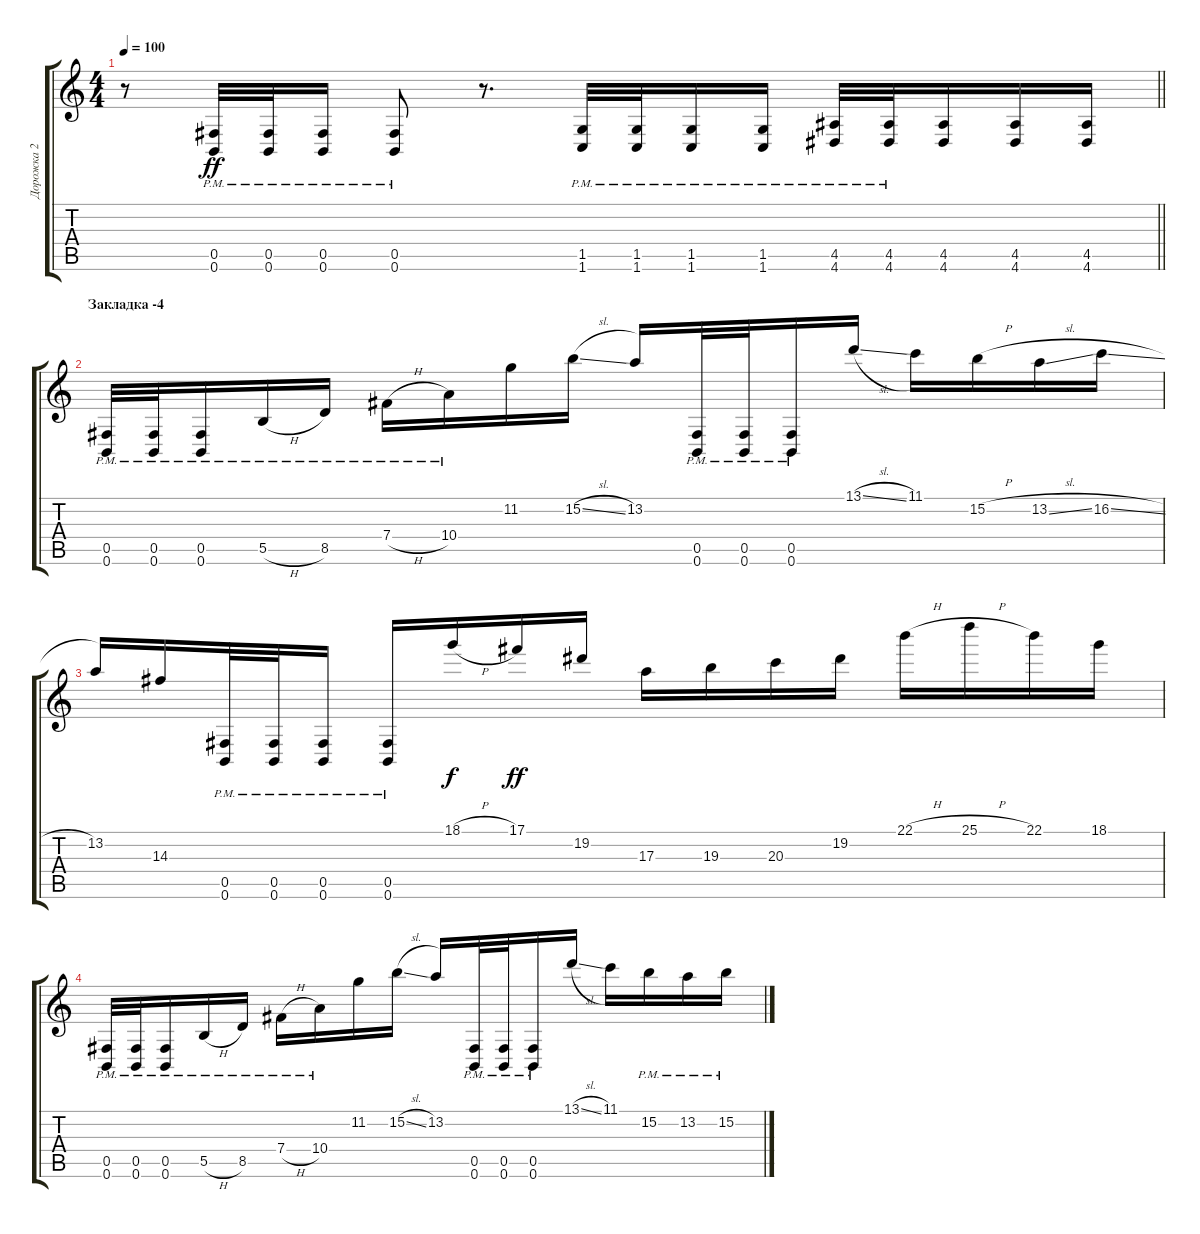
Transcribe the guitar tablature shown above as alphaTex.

\track ("Дорожка 2" "Дорожка 2") {instrument distortionguitar}
\staff {score tabs}
\tuning (Db4 Ab3 E3 B2 Gb2 B1) {hide}
\ts (4 4)
\tempo 100
\clef g2
\barLineRight lightlight
\ks c
r.8{dy ff} (0.5{pm} 0.6{pm}).32 (0.5{pm} 0.6{pm}).32 (0.5{pm} 0.6{pm}).16 (0.5{pm} 0.6{pm}).8 r.8{d} (1.5{pm} 1.6{pm}).32 (1.5{pm} 1.6{pm}).32 (1.5{pm} 1.6{pm}).16 (1.5{pm} 1.6{pm}).16 (4.5{pm} 4.6{pm}).32 (4.5{pm} 4.6{pm}).32 (4.5 4.6).16 (4.5 4.6).16 (4.5 4.6).16 |
\section ("" "Закладка -4")
(0.5{pm} 0.6{pm}).32 (0.5{pm} 0.6{pm}).32 (0.5{pm} 0.6{pm}).16 5.5{h pm}.16 8.5{pm}.16 7.4{h pm}.16 10.4{pm}.16 11.2.16 15.2{sl}.16 13.2.16 (0.5{pm} 0.6{pm}).32 (0.5{pm} 0.6{pm}).32 (0.5{pm} 0.6{pm}).16 13.1{sl}.16 11.1.16 15.2{h}.16 13.2{sl}.16 16.2{sl}.16 |
13.2.16 14.3.16 (0.5{pm} 0.6{pm}).32 (0.5{pm} 0.6{pm}).32 (0.5{pm} 0.6{pm}).16 (0.5{pm} 0.6{pm}).16 18.1{h}.16{dy f} 17.1.16{dy ff} 19.2.16 17.3.16 19.3.16 20.3.16 19.2.16 22.1{h}.16 25.1{h}.16 22.1.16 18.1.16 |
(0.5{pm} 0.6{pm}).32 (0.5{pm} 0.6{pm}).32 (0.5{pm} 0.6{pm}).16 5.5{h pm}.16 8.5{pm}.16 7.4{h pm}.16 10.4{pm}.16 11.2.16 15.2{sl}.16 13.2.16 (0.5{pm} 0.6{pm}).32 (0.5{pm} 0.6{pm}).32 (0.5{pm} 0.6{pm}).16 13.1{sl}.16 11.1.16 15.2{pm}.16 13.2{pm}.16 15.2{pm}.16
